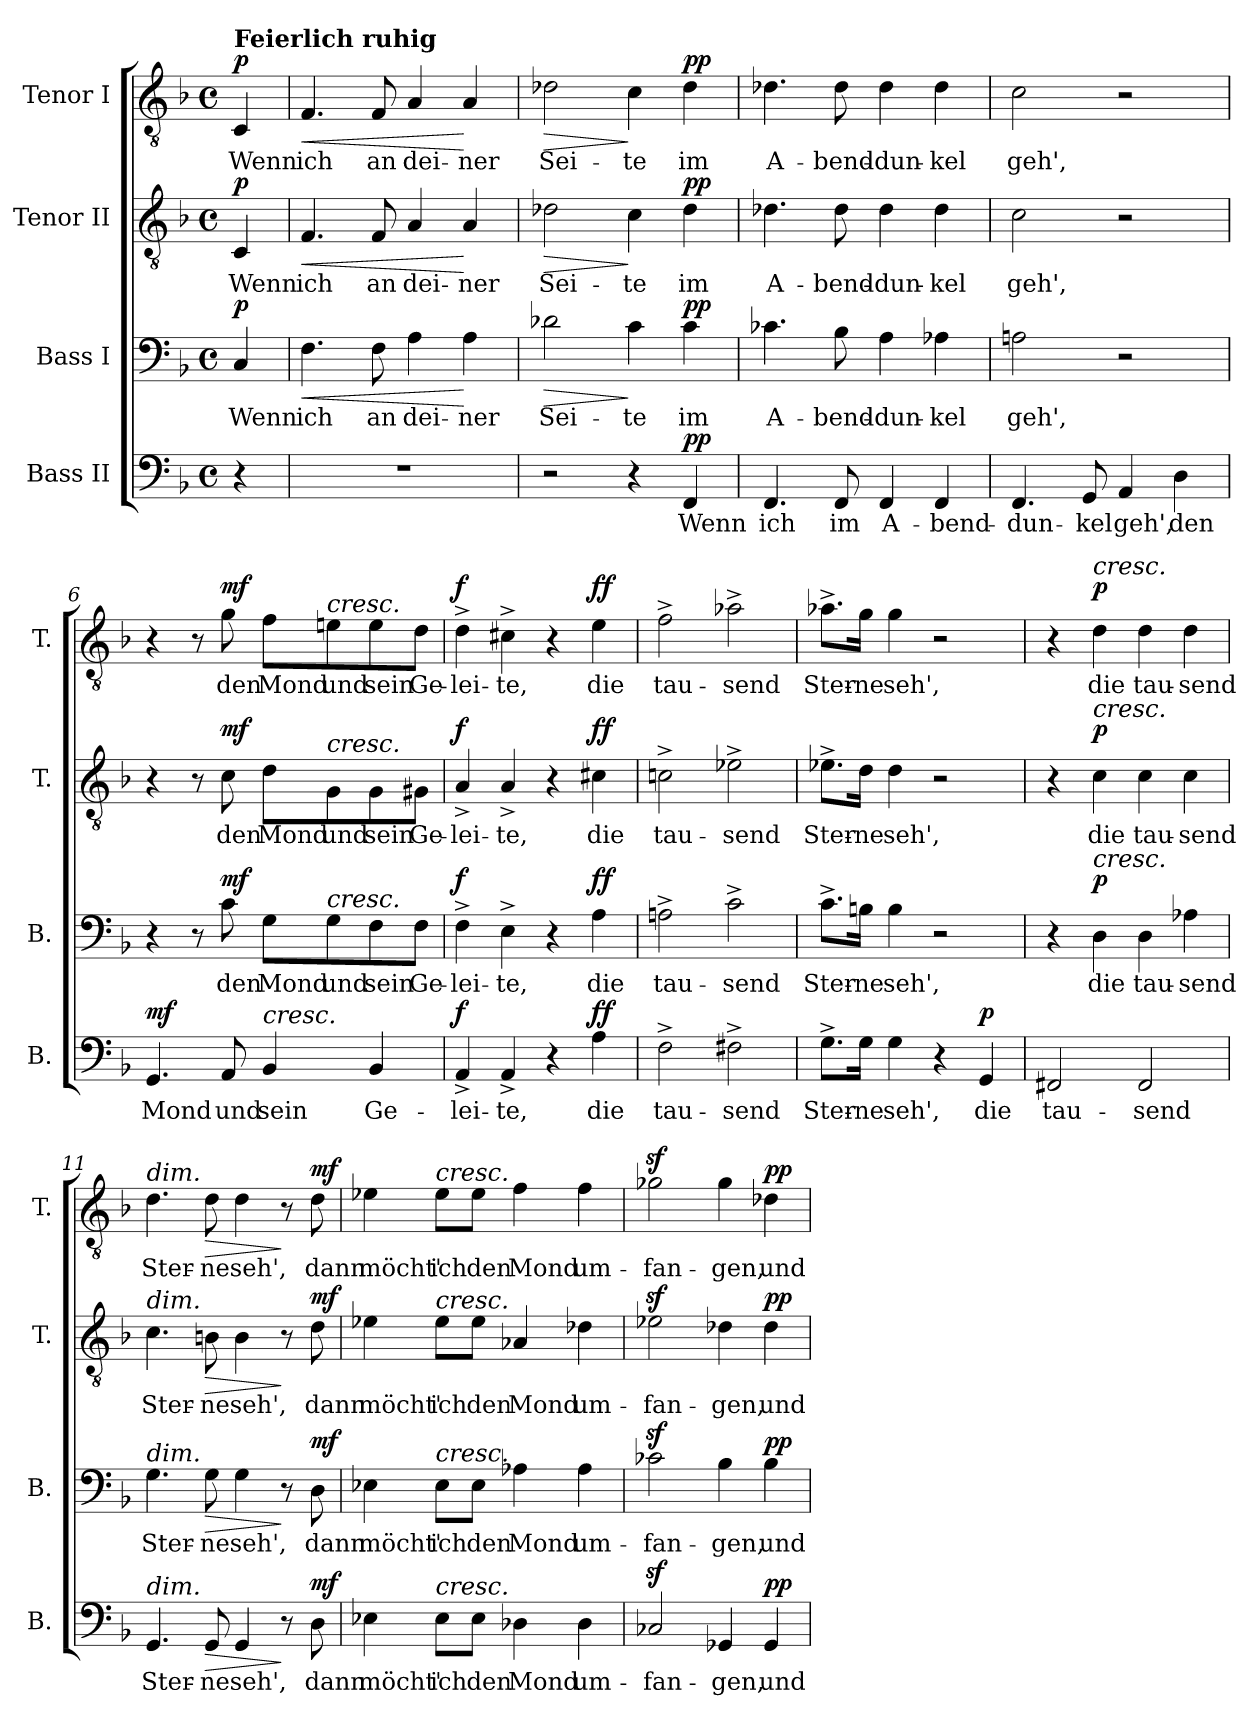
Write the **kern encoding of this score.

**kern	**text	**dynam	**kern	**text	**dynam	**kern	**text	**dynam	**kern	**text	**dynam
*part4	*part4	*part4	*part3	*part3	*part3	*part2	*part2	*part2	*part1	*part1	*part1
*staff4	*staff4	*staff4	*staff3	*staff3	*staff3	*staff2	*staff2	*staff2	*staff1	*staff1	*staff1
*I"Bass II	*	*	*I"Bass I	*	*	*I"Tenor II	*	*	*I"Tenor I	*	*
*I'B.	*	*	*I'B.	*	*	*I'T.	*	*	*I'T.	*	*
*clefF4	*	*	*clefF4	*	*	*clefGv2	*	*	*clefGv2	*	*
*	*	*	*	*	*	*ITrd7c12	*	*	*ITrd7c12	*	*
*k[b-]	*	*	*k[b-]	*	*	*k[b-]	*	*	*k[b-]	*	*
*F:	*	*	*F:	*	*	*F:	*	*	*F:	*	*
*M4/4	*	*	*M4/4	*	*	*M4/4	*	*	*M4/4	*	*
*met(c)	*	*	*met(c)	*	*	*met(c)	*	*	*met(c)	*	*
=1	=1	=1	=1	=1	=1	=1	=1	=1	=1	=1	=1
!	!	!	!	!	!	!	!	!	!LO:TX:a:B:t=Feierlich ruhig	!	!
!	!	!	!	!LO:LY:b	!LO:DY:b	!	!LO:LY:b	!LO:DY:b	!	!LO:LY:b	!LO:DY:b
4r	.	.	4C/	Wenn	p	4CC/	Wenn	p	4CC/	Wenn	p
=2	=2	=2	=2	=2	=2	=2	=2	=2	=2	=2	=2
!	!	!	!	!LO:LY:b	!LO:HP:b	!	!LO:LY:b	!LO:HP:b	!	!LO:LY:b	!LO:HP:b
1r	.	.	4.F\	ich	<	4.FF/	ich	<	4.FF/	ich	<
!	!	!	!	!LO:LY:b	!	!	!LO:LY:b	!	!	!LO:LY:b	!
.	.	.	8F\	an	.	8FF/	an	.	8FF/	an	.
!	!	!	!	!LO:LY:b	!	!	!LO:LY:b	!	!	!LO:LY:b	!
.	.	.	4A\	dei-	.	4AA/	dei-	.	4AA/	dei-	.
!	!	!	!	!LO:LY:b	!	!	!LO:LY:b	!	!	!LO:LY:b	!
.	.	.	4A\	-ner	[	4AA/	-ner	[	4AA/	-ner	[
=3	=3	=3	=3	=3	=3	=3	=3	=3	=3	=3	=3
!	!	!	!	!LO:LY:b	!LO:HP:b	!	!LO:LY:b	!LO:HP:b	!	!LO:LY:b	!LO:HP:b
2r	.	.	2d-X\	Sei-	>	2D-X\	Sei-	>	2D-X\	Sei-	>
!	!	!	!	!LO:LY:b	!	!	!LO:LY:b	!	!	!LO:LY:b	!
4r	.	.	4c\	-te	]	4C\	-te	]	4C\	-te	]
!	!LO:LY:b	!LO:DY:b	!	!LO:LY:b	!LO:DY:b	!	!LO:LY:b	!LO:DY:b	!	!LO:LY:b	!LO:DY:b
4FF/	Wenn	pp	4c\	im	pp	4D-\	im	pp	4D-\	im	pp
=4	=4	=4	=4	=4	=4	=4	=4	=4	=4	=4	=4
!	!LO:LY:b	!	!	!LO:LY:b	!	!	!LO:LY:b	!	!	!LO:LY:b	!
4.FF/	ich	.	4.c-X\	A-	.	4.D-X\	A-	.	4.D-X\	A-	.
!	!LO:LY:b	!	!	!LO:LY:b	!	!	!LO:LY:b	!	!	!LO:LY:b	!
8FF/	im	.	8B-\	-bend-	.	8D-\	-bend-	.	8D-\	-bend-	.
!	!LO:LY:b	!	!	!LO:LY:b	!	!	!LO:LY:b	!	!	!LO:LY:b	!
4FF/	A-	.	4A\	-dun-	.	4D-\	-dun-	.	4D-\	-dun-	.
!	!LO:LY:b	!	!	!LO:LY:b	!	!	!LO:LY:b	!	!	!LO:LY:b	!
4FF/	-bend-	.	4A-X\	-kel	.	4D-\	-kel	.	4D-\	-kel	.
=5	=5	=5	=5	=5	=5	=5	=5	=5	=5	=5	=5
!	!LO:LY:b	!	!	!LO:LY:b	!	!	!LO:LY:b	!	!	!LO:LY:b	!
4.FF/	-dun-	.	2An\	geh',	.	2C\	geh',	.	2C\	geh',	.
!	!LO:LY:b	!	!	!	!	!	!	!	!	!	!
8GG/	-kel	.	.	.	.	.	.	.	.	.	.
!	!LO:LY:b	!	!	!	!	!	!	!	!	!	!
4AA/	geh',	.	2r	.	.	2r	.	.	2r	.	.
!	!LO:LY:b	!	!	!	!	!	!	!	!	!	!
4D\	den	.	.	.	.	.	.	.	.	.	.
=6	=6	=6	=6	=6	=6	=6	=6	=6	=6	=6	=6
!	!LO:LY:b	!LO:DY:b	!	!	!	!	!	!	!	!	!
4.GG/	Mond	mf	4r	.	.	4r	.	.	4r	.	.
.	.	.	8r	.	.	8r	.	.	8r	.	.
!	!LO:LY:b	!	!	!LO:LY:b	!LO:DY:b	!	!LO:LY:b	!LO:DY:b	!	!LO:LY:b	!LO:DY:b
8AA/	und	.	8c\	den	mf	8C\	den	mf	8G\	den	mf
!LO:TX:a:i:t=cresc.	!	!	!	!	!	!	!	!	!	!	!
!	!LO:LY:b	!	!	!LO:LY:b	!	!	!LO:LY:b	!	!	!LO:LY:b	!
4BB-/	sein	.	8G\L	Mond	.	8D\L	Mond	.	8F\L	Mond	.
!	!	!	!	!	!	!	!	!	!LO:TX:a:i:t=cresc.	!	!
!	!	!	!	!	!	!LO:TX:a:i:t=cresc.	!	!	!	!	!
!	!	!	!LO:TX:a:i:t=cresc.	!	!	!	!	!	!	!	!
!	!	!	!	!LO:LY:b	!	!	!LO:LY:b	!	!	!LO:LY:b	!
.	.	.	8G\	und	.	8GG\	und	.	8En\	und	.
!	!LO:LY:b	!	!	!LO:LY:b	!	!	!LO:LY:b	!	!	!LO:LY:b	!
4BB-/	Ge-	.	8F\	sein	.	8GG\	sein	.	8E\	sein	.
!	!	!	!	!LO:LY:b	!	!	!LO:LY:b	!	!	!LO:LY:b	!
.	.	.	8F\J	Ge-	.	8GG#X\J	Ge-	.	8D\J	Ge-	.
!!LO:LB:g=z
=7	=7	=7	=7	=7	=7	=7	=7	=7	=7	=7	=7
!	!LO:LY:b	!LO:DY:b	!	!LO:LY:b	!LO:DY:b	!	!LO:LY:b	!LO:DY:b	!	!LO:LY:b	!LO:DY:b
4AA^/	-lei-	f	4F^\	-lei-	f	4AA^/	-lei-	f	4D^\	-lei-	f
!	!LO:LY:b	!	!	!LO:LY:b	!	!	!LO:LY:b	!	!	!LO:LY:b	!
4AA^/	-te,	.	4E^\	-te,	.	4AA^/	-te,	.	4C#X^\	-te,	.
4r	.	.	4r	.	.	4r	.	.	4r	.	.
!	!LO:LY:b	!LO:DY:b	!	!LO:LY:b	!LO:DY:b	!	!LO:LY:b	!LO:DY:b	!	!LO:LY:b	!LO:DY:b
4A\	die	ff	4A\	die	ff	4C#X\	die	ff	4E\	die	ff
=8	=8	=8	=8	=8	=8	=8	=8	=8	=8	=8	=8
!	!LO:LY:b	!	!	!LO:LY:b	!	!	!LO:LY:b	!	!	!LO:LY:b	!
2F^\	tau-	.	2An^\	tau-	.	2Cn^\	tau-	.	2F^\	tau-	.
!	!LO:LY:b	!	!	!LO:LY:b	!	!	!LO:LY:b	!	!	!LO:LY:b	!
2F#X^\	-send	.	2c^\	-send	.	2E-X^\	-send	.	2A-X^\	-send	.
=9	=9	=9	=9	=9	=9	=9	=9	=9	=9	=9	=9
!	!LO:LY:b	!	!	!LO:LY:b	!	!	!LO:LY:b	!	!	!LO:LY:b	!
8.G^\L	Ster-	.	8.c^\L	Ster-	.	8.E-X^\L	Ster-	.	8.A-X^\L	Ster-	.
!	!LO:LY:b	!	!	!LO:LY:b	!	!	!LO:LY:b	!	!	!LO:LY:b	!
16G\Jk	-ne	.	16Bn\Jk	-ne	.	16D\Jk	-ne	.	16G\Jk	-ne	.
!	!LO:LY:b	!	!	!LO:LY:b	!	!	!LO:LY:b	!	!	!LO:LY:b	!
4G\	seh',	.	4B\	seh',	.	4D\	seh',	.	4G\	seh',	.
4r	.	.	2r	.	.	2r	.	.	2r	.	.
!	!LO:LY:b	!LO:DY:b	!	!	!	!	!	!	!	!	!
4GG/	die	p	.	.	.	.	.	.	.	.	.
=10	=10	=10	=10	=10	=10	=10	=10	=10	=10	=10	=10
!	!LO:LY:b	!	!	!	!	!	!	!	!	!	!
2FF#X/	tau-	.	4r	.	.	4r	.	.	4r	.	.
!	!	!	!	!	!	!	!	!	!LO:TX:a:i:t=cresc.	!	!
!	!	!	!	!	!	!LO:TX:a:i:t=cresc.	!	!	!	!	!
!	!	!	!LO:TX:a:i:t=cresc.	!	!	!	!	!	!	!	!
!	!	!	!	!LO:LY:b	!LO:DY:b	!	!LO:LY:b	!LO:DY:b	!	!LO:LY:b	!LO:DY:b
.	.	.	4D\	die	p	4C\	die	p	4D\	die	p
!	!LO:LY:b	!	!	!LO:LY:b	!	!	!LO:LY:b	!	!	!LO:LY:b	!
2FF#/	-send	.	4D\	tau-	.	4C\	tau-	.	4D\	tau-	.
!	!	!	!	!LO:LY:b	!	!	!LO:LY:b	!	!	!LO:LY:b	!
.	.	.	4A-X\	-send	.	4C\	-send	.	4D\	-send	.
=11	=11	=11	=11	=11	=11	=11	=11	=11	=11	=11	=11
!	!	!	!	!	!	!	!	!	!LO:TX:a:i:t=dim.	!	!
!	!	!	!	!	!	!LO:TX:a:i:t=dim.	!	!	!	!	!
!	!	!	!LO:TX:a:i:t=dim.	!	!	!	!	!	!	!	!
!LO:TX:a:i:t=dim.	!	!	!	!	!	!	!	!	!	!	!
!	!LO:LY:b	!	!	!LO:LY:b	!	!	!LO:LY:b	!	!	!LO:LY:b	!
4.GG/	Ster-	.	4.G\	Ster-	.	4.C\	Ster-	.	4.D\	Ster-	.
!	!LO:LY:b	!LO:HP:b	!	!LO:LY:b	!LO:HP:b	!	!LO:LY:b	!LO:HP:b	!	!LO:LY:b	!LO:HP:b
8GG/	-ne	>	8G\	-ne	>	8BBn\	-ne	>	8D\	-ne	>
!	!LO:LY:b	!	!	!LO:LY:b	!	!	!LO:LY:b	!	!	!LO:LY:b	!
4GG/	seh',	.	4G\	seh',	.	4BB\	seh',	.	4D\	seh',	.
8r	.	]	8r	.	]	8r	.	]	8r	.	]
!	!LO:LY:b	!LO:DY:b	!	!LO:LY:b	!LO:DY:b	!	!LO:LY:b	!LO:DY:b	!	!LO:LY:b	!LO:DY:b
8D\	dann	mf	8D\	dann	mf	8D\	dann	mf	8D\	dann	mf
=12	=12	=12	=12	=12	=12	=12	=12	=12	=12	=12	=12
!	!LO:LY:b	!	!	!LO:LY:b	!	!	!LO:LY:b	!	!	!LO:LY:b	!
4E-X\	möcht'	.	4E-X\	möcht'	.	4E-X\	möcht'	.	4E-X\	möcht'	.
!	!	!	!	!	!	!	!	!	!LO:TX:a:i:t=cresc.	!	!
!	!	!	!	!	!	!LO:TX:a:i:t=cresc.	!	!	!	!	!
!	!	!	!LO:TX:a:i:t=cresc.	!	!	!	!	!	!	!	!
!LO:TX:a:i:t=cresc.	!	!	!	!	!	!	!	!	!	!	!
!	!LO:LY:b	!	!	!LO:LY:b	!	!	!LO:LY:b	!	!	!LO:LY:b	!
8E-\L	ich	.	8E-\L	ich	.	8E-\L	ich	.	8E-\L	ich	.
!	!LO:LY:b	!	!	!LO:LY:b	!	!	!LO:LY:b	!	!	!LO:LY:b	!
8E-\J	den	.	8E-\J	den	.	8E-\J	den	.	8E-\J	den	.
!	!LO:LY:b	!	!	!LO:LY:b	!	!	!LO:LY:b	!	!	!LO:LY:b	!
4D-X\	Mond	.	4A-X\	Mond	.	4AA-X/	Mond	.	4F\	Mond	.
!	!LO:LY:b	!	!	!LO:LY:b	!	!	!LO:LY:b	!	!	!LO:LY:b	!
4D-\	um-	.	4A-\	um-	.	4D-X\	um-	.	4F\	um-	.
!!LO:PB:g=z
=13	=13	=13	=13	=13	=13	=13	=13	=13	=13	=13	=13
!	!LO:LY:b	!	!	!LO:LY:b	!	!	!LO:LY:b	!	!	!LO:LY:b	!
2C-Xz</	-fan-	.	2c-Xz<\	-fan-	.	2E-Xz<\	-fan-	.	2G-Xz<\	-fan-	.
!	!LO:LY:b	!	!	!LO:LY:b	!	!	!LO:LY:b	!	!	!LO:LY:b	!
4GG-X/	-gen,	.	4B-\	-gen,	.	4D-X\	-gen,	.	4G-\	-gen,	.
!	!LO:LY:b	!LO:DY:b	!	!LO:LY:b	!LO:DY:b	!	!LO:LY:b	!LO:DY:b	!	!LO:LY:b	!LO:DY:b
4GG-/	und	pp	4B-\	und	pp	4D-\	und	pp	4D-X\	und	pp
=	=	=	=	=	=	=	=	=	=	=	=
*-	*-	*-	*-	*-	*-	*-	*-	*-	*-	*-	*-
